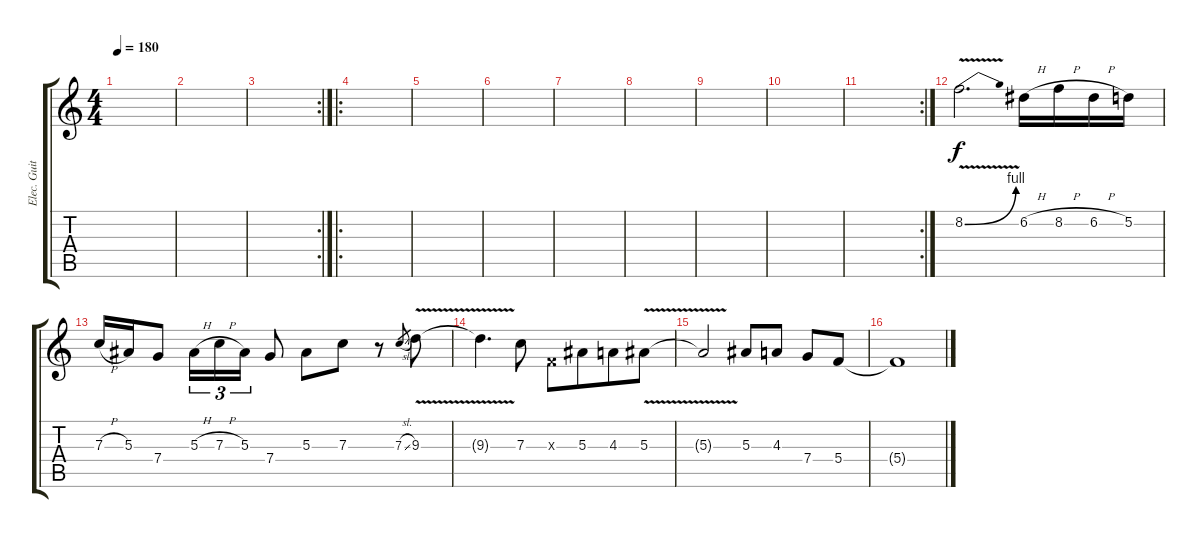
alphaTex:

\track ("Elec. Guitar 6" "Elec. Guit") {instrument distortionguitar}
\staff {score tabs}
\tuning (D4 A3 F3 C3 G2 D2) {hide}
\ts (4 4)
\tempo 180
\clef g2
\ks c
|
|
\rc 2
|
\ro
|
|
|
|
|
|
|
\rc 2
|
8.2{be (bend 0 0 60 4) v}.2{d} 6.2{h}.16 8.2{h}.16 6.2{h}.16 5.2.16 |
7.3{h}.16 5.3.16 7.4.8 5.3{h}.16{tu (3 2)} 7.3{h}.16{tu (3 2)} 5.3.16{tu (3 2)} 7.4.8 5.3.8 7.3.8 r.8 7.3{sl}.8{gr} 9.3{v}.8 |
9.3{v t}.4{d} 7.3.8 0.3{x}.8{beam Down} 5.3.8{beam Down beam merge} 4.3.8{beam Down} 5.3{v}.8{beam Down} |
5.3{v t}.2 5.3.8 4.3.8 7.4.8 5.4.8 |
5.4{t}.1
